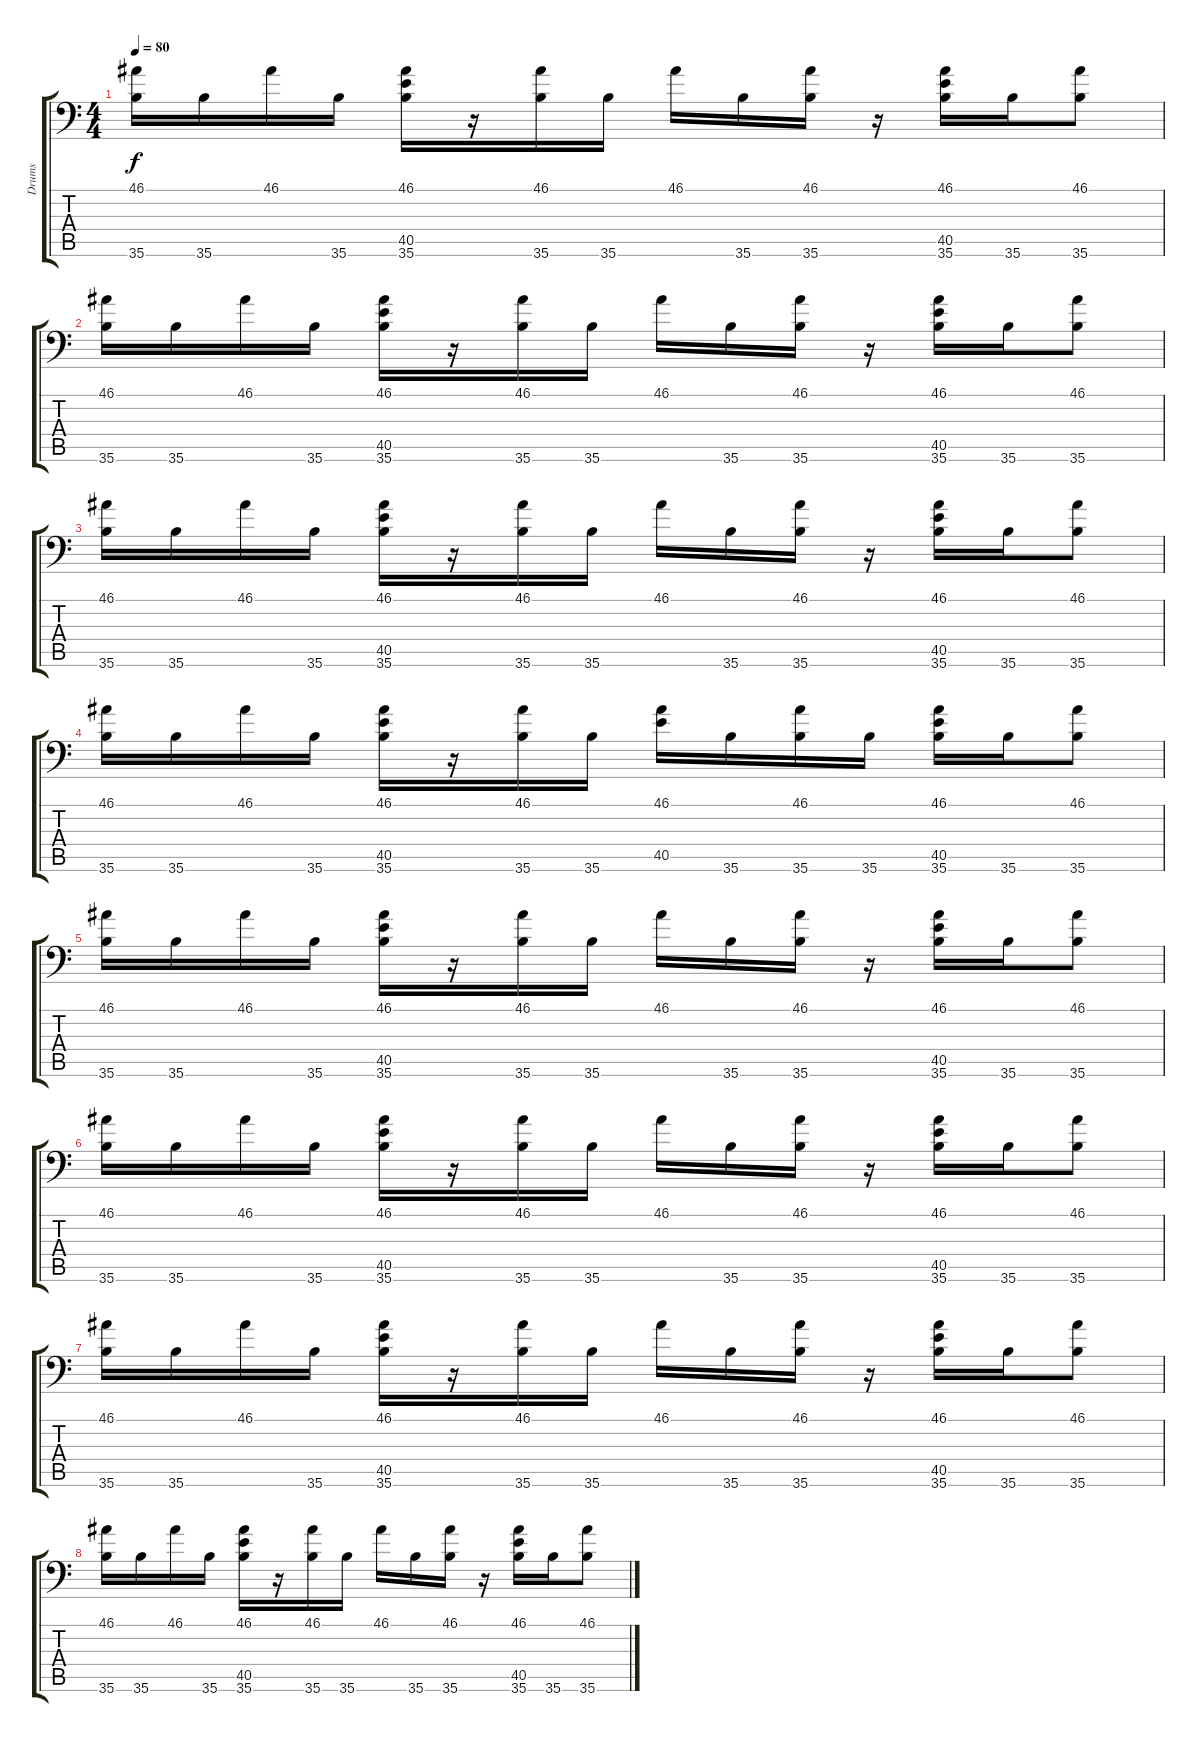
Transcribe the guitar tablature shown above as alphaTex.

\track ("Drums" "Drums") {instrument acousticgrandpiano}
\staff {score tabs}
\tuning (C-1 C-1 C-1 C-1 C-1 C-1) {hide}
\ts (4 4)
\tempo 80
\clef f4
\ks c
(46.1 35.6).16{dy f} 35.6.16 46.1.16 35.6.16 (46.1 40.5 35.6).16 r.16 (46.1 35.6).16 35.6.16 46.1.16 35.6.16 (46.1 35.6).16 r.16 (46.1 40.5 35.6).16 35.6.16 (46.1 35.6).8 |
(46.1 35.6).16 35.6.16 46.1.16 35.6.16 (46.1 40.5 35.6).16 r.16 (46.1 35.6).16 35.6.16 46.1.16 35.6.16 (46.1 35.6).16 r.16 (46.1 40.5 35.6).16 35.6.16 (46.1 35.6).8 |
(46.1 35.6).16 35.6.16 46.1.16 35.6.16 (46.1 40.5 35.6).16 r.16 (46.1 35.6).16 35.6.16 46.1.16 35.6.16 (46.1 35.6).16 r.16 (46.1 40.5 35.6).16 35.6.16 (46.1 35.6).8 |
(46.1 35.6).16 35.6.16 46.1.16 35.6.16 (46.1 40.5 35.6).16 r.16 (46.1 35.6).16 35.6.16 (46.1 40.5).16 35.6.16 (46.1 35.6).16 35.6.16 (46.1 40.5 35.6).16 35.6.16 (46.1 35.6).8 |
(46.1 35.6).16 35.6.16 46.1.16 35.6.16 (46.1 40.5 35.6).16 r.16 (46.1 35.6).16 35.6.16 46.1.16 35.6.16 (46.1 35.6).16 r.16 (46.1 40.5 35.6).16 35.6.16 (46.1 35.6).8 |
(46.1 35.6).16 35.6.16 46.1.16 35.6.16 (46.1 40.5 35.6).16 r.16 (46.1 35.6).16 35.6.16 46.1.16 35.6.16 (46.1 35.6).16 r.16 (46.1 40.5 35.6).16 35.6.16 (46.1 35.6).8 |
(46.1 35.6).16 35.6.16 46.1.16 35.6.16 (46.1 40.5 35.6).16 r.16 (46.1 35.6).16 35.6.16 46.1.16 35.6.16 (46.1 35.6).16 r.16 (46.1 40.5 35.6).16 35.6.16 (46.1 35.6).8 |
(46.1 35.6).16 35.6.16 46.1.16 35.6.16 (46.1 40.5 35.6).16 r.16 (46.1 35.6).16 35.6.16 46.1.16 35.6.16 (46.1 35.6).16 r.16 (46.1 40.5 35.6).16 35.6.16 (46.1 35.6).8
